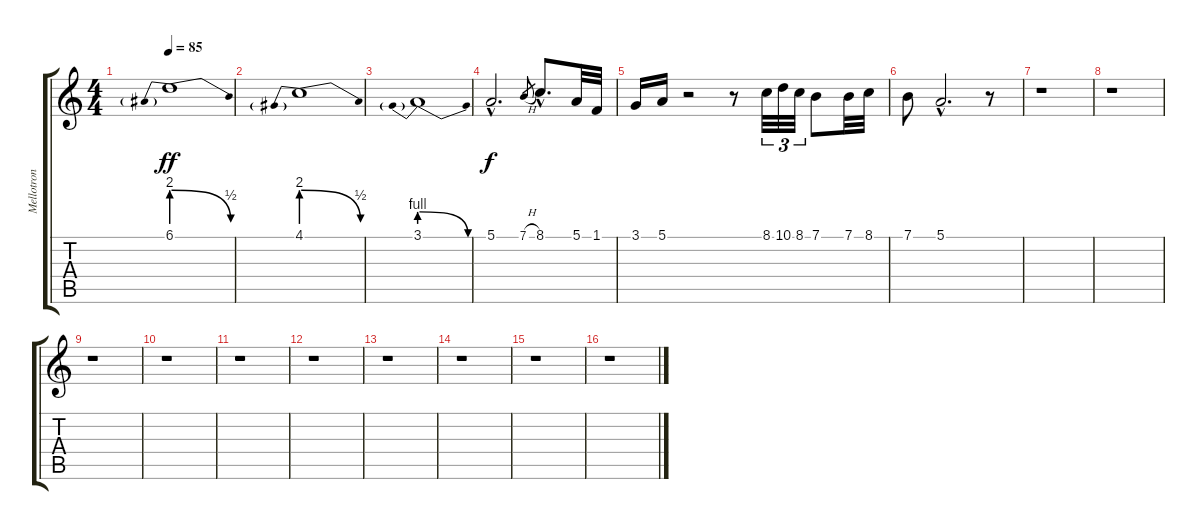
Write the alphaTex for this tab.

\track ("Mellotron" "Mellotron") {instrument electricpiano1}
\staff {score tabs}
\tuning (E4 B3 G3 D3 A2 E2) {hide}
\ts (4 4)
\tempo 85
\clef g2
\ks c
6.1{be (prebendrelease 0 8 60 2)}.1{dy ff} |
4.1{be (prebendrelease 0 8 60 2)}.1 |
3.1{be (prebendrelease 0 4 60 0)}.1 |
5.1{hac}.2{d dy f} 7.1{h}.8{gr} 8.1{hac}.8{d} 5.1.32 1.1.32 |
3.1.16 5.1.16 r.2 r.8 8.1.32{tu (3 2)} 10.1.32{tu (3 2)} 8.1.32{tu (3 2)} 7.1.8 7.1.32 8.1.32 |
7.1.8 5.1{hac}.2{d} r.8 |
r.1 |
r.1 |
r.1 |
r.1 |
r.1 |
r.1 |
r.1 |
r.1 |
r.1 |
r.1
